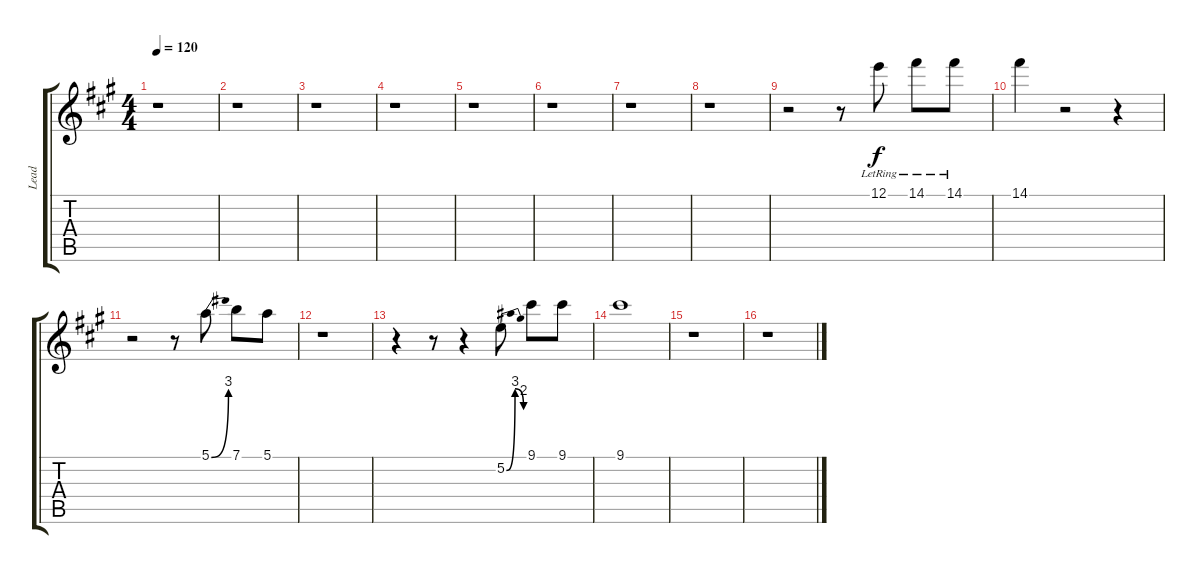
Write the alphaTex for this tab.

\track ("Lead" "Lead") {instrument acousticguitarnylon}
\staff {score tabs}
\tuning (E4 B3 G3 D3 A2 E2) {hide}
\ts (4 4)
\tempo 120
\clef g2
\ks a
r.1{dy f} |
r.1 |
r.1 |
r.1 |
r.1 |
r.1 |
r.1 |
r.1 |
r.2{volume 12 balance 3 instrument electricguitarclean} r.8 12.1{lr}.8 14.1{lr}.8 14.1{lr}.8 |
14.1.4 r.2 r.4 |
r.2 r.8 5.1{be (bend 0 0 60 12)}.8 7.1.8 5.1.8 |
r.1 |
r.4 r.8 r.4 5.2{be (bendrelease 0 0 51 12 51 12 60 8)}.8 9.1.8 9.1.8 |
9.1.1 |
r.1 |
r.1
